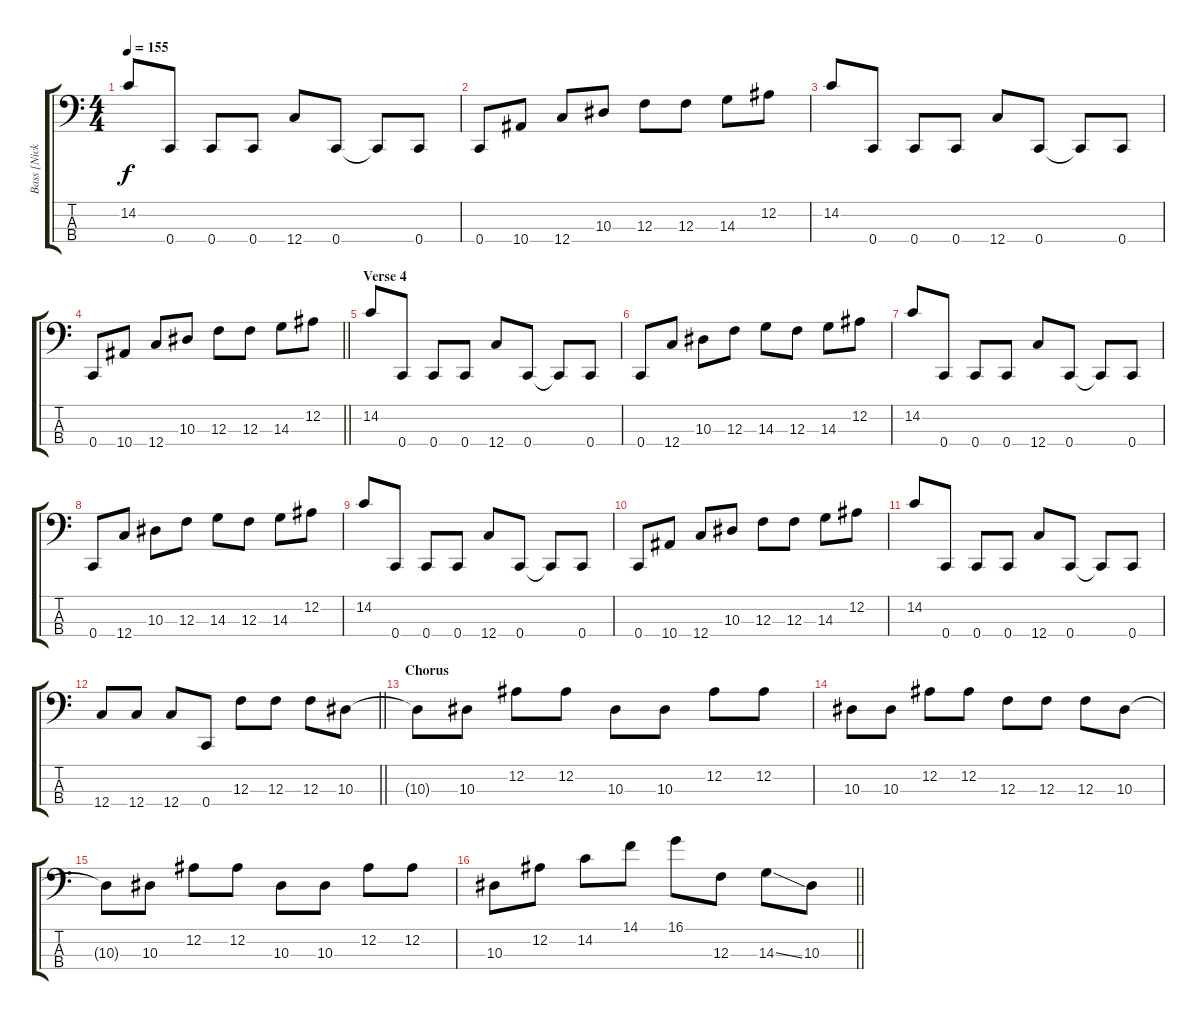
\track ("Bass [Nick Oliveri]" "Bass [Nick") {instrument electricbasspick bank 255}
\staff {score tabs}
\tuning (Eb2 Bb1 F1 C1) {hide}
\ts (4 4)
\tempo 155
\clef f4
\ks c
14.2.8{dy f} 0.4.8 0.4.8 0.4.8 12.4.8 0.4.8 0.4{t}.8 0.4.8 |
0.4.8 10.4.8 12.4.8 10.3.8 12.3.8 12.3.8 14.3.8 12.2.8 |
14.2.8 0.4.8 0.4.8 0.4.8 12.4.8 0.4.8 0.4{t}.8 0.4.8 |
\barLineRight lightlight
0.4.8 10.4.8 12.4.8 10.3.8 12.3.8 12.3.8 14.3.8 12.2.8 |
\section ("" "Verse 4")
14.2.8 0.4.8 0.4.8 0.4.8 12.4.8 0.4.8 0.4{t}.8 0.4.8 |
0.4.8 12.4.8 10.3.8 12.3.8 14.3.8 12.3.8 14.3.8 12.2.8 |
14.2.8 0.4.8 0.4.8 0.4.8 12.4.8 0.4.8 0.4{t}.8 0.4.8 |
0.4.8 12.4.8 10.3.8 12.3.8 14.3.8 12.3.8 14.3.8 12.2.8 |
14.2.8 0.4.8 0.4.8 0.4.8 12.4.8 0.4.8 0.4{t}.8 0.4.8 |
0.4.8 10.4.8 12.4.8 10.3.8 12.3.8 12.3.8 14.3.8 12.2.8 |
14.2.8 0.4.8 0.4.8 0.4.8 12.4.8 0.4.8 0.4{t}.8 0.4.8 |
\barLineRight lightlight
12.4.8 12.4.8 12.4.8 0.4.8 12.3.8 12.3.8 12.3.8 10.3.8 |
\section ("" "Chorus")
10.3{t}.8 10.3.8 12.2.8 12.2.8 10.3.8 10.3.8 12.2.8 12.2.8 |
10.3.8 10.3.8 12.2.8 12.2.8 12.3.8 12.3.8 12.3.8 10.3.8 |
10.3{t}.8 10.3.8 12.2.8 12.2.8 10.3.8 10.3.8 12.2.8 12.2.8 |
\barLineRight lightlight
10.3.8 12.2.8 14.2.8 14.1.8 16.1.8 12.3.8 14.3{ss}.8 10.3.8
